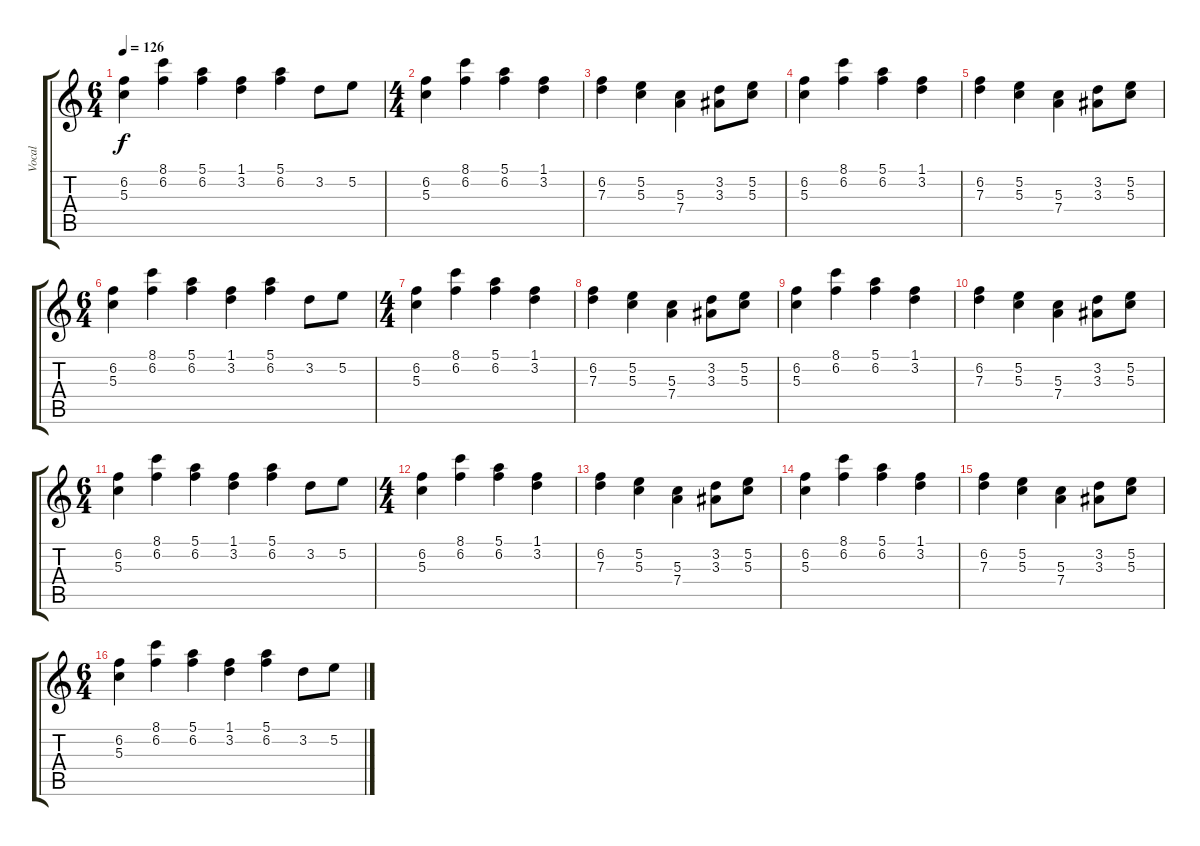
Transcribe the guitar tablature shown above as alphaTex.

\track ("Vocal" "Vocal") {instrument acousticguitarsteel}
\staff {score tabs}
\tuning (E4 B3 G3 D3 A2 E2) {hide}
\ts (6 4)
\tempo 126
\clef g2
\ks c
(6.2 5.3).4{dy f} (8.1 6.2).4 (5.1 6.2).4 (1.1 3.2).4 (5.1 6.2).4 3.2.8 5.2.8 |
\ts (4 4)
(6.2 5.3).4 (8.1 6.2).4 (5.1 6.2).4 (1.1 3.2).4 |
(6.2 7.3).4 (5.2 5.3).4 (5.3 7.4).4 (3.2 3.3).8 (5.2 5.3).8 |
(6.2 5.3).4 (8.1 6.2).4 (5.1 6.2).4 (1.1 3.2).4 |
(6.2 7.3).4{balance 0} (5.2 5.3).4 (5.3 7.4).4 (3.2 3.3).8 (5.2 5.3).8 |
\ts (6 4)
(6.2 5.3).4 (8.1 6.2).4 (5.1 6.2).4 (1.1 3.2).4 (5.1 6.2).4 3.2.8 5.2.8 |
\ts (4 4)
(6.2 5.3).4 (8.1 6.2).4 (5.1 6.2).4 (1.1 3.2).4 |
(6.2 7.3).4 (5.2 5.3).4 (5.3 7.4).4 (3.2 3.3).8 (5.2 5.3).8 |
(6.2 5.3).4 (8.1 6.2).4 (5.1 6.2).4 (1.1 3.2).4 |
(6.2 7.3).4{balance 0} (5.2 5.3).4 (5.3 7.4).4 (3.2 3.3).8 (5.2 5.3).8 |
\ts (6 4)
(6.2 5.3).4 (8.1 6.2).4 (5.1 6.2).4 (1.1 3.2).4 (5.1 6.2).4 3.2.8 5.2.8 |
\ts (4 4)
(6.2 5.3).4 (8.1 6.2).4 (5.1 6.2).4 (1.1 3.2).4 |
(6.2 7.3).4 (5.2 5.3).4 (5.3 7.4).4 (3.2 3.3).8 (5.2 5.3).8 |
(6.2 5.3).4 (8.1 6.2).4 (5.1 6.2).4 (1.1 3.2).4 |
(6.2 7.3).4{balance 0} (5.2 5.3).4 (5.3 7.4).4 (3.2 3.3).8 (5.2 5.3).8 |
\ts (6 4)
(6.2 5.3).4 (8.1 6.2).4 (5.1 6.2).4 (1.1 3.2).4 (5.1 6.2).4 3.2.8 5.2.8
